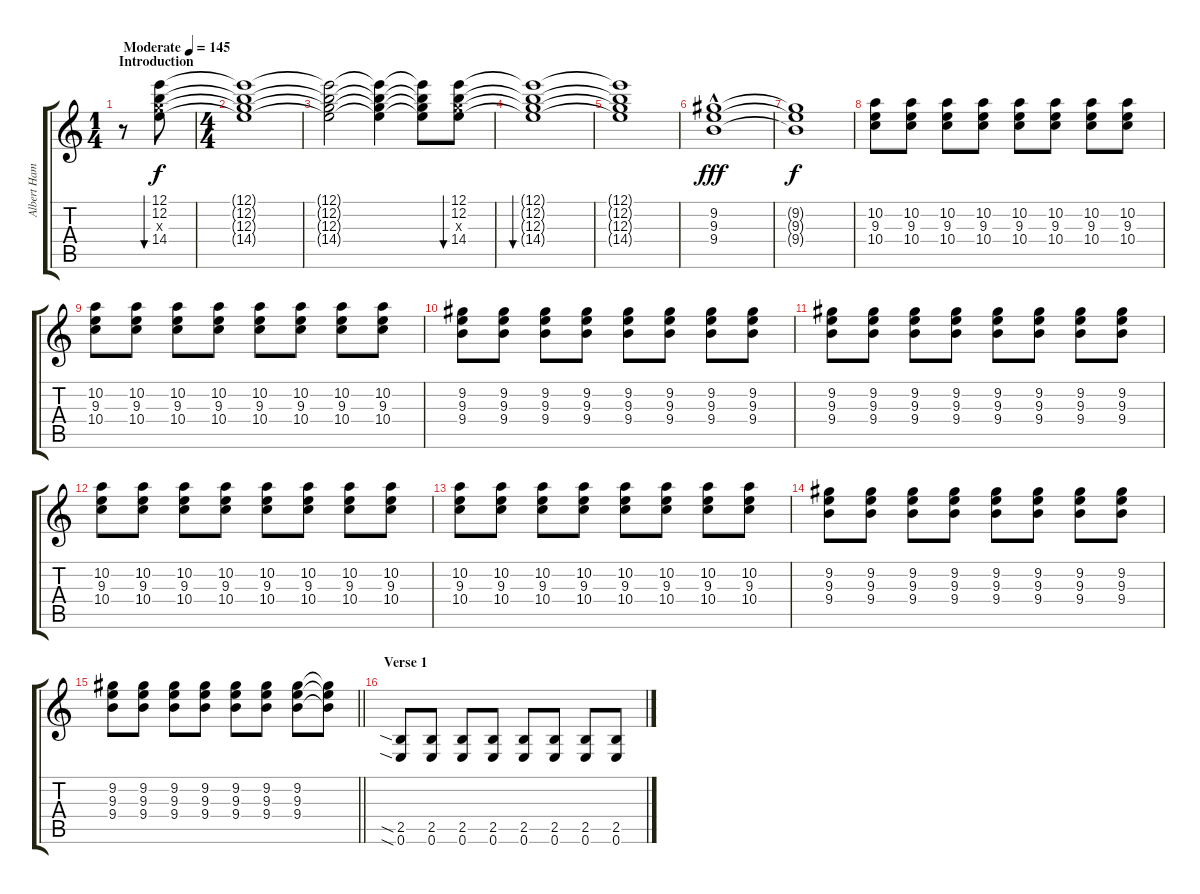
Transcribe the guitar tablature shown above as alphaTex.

\track ("Albert Hammond Jr." "Albert Ham") {instrument electricguitarjazz}
\staff {score tabs}
\tuning (E4 B3 G3 D3 A2 E2) {hide}
\ts (1 4)
\section ("" "Introduction")
\tempo (145 "Moderate")
\clef g2
\ks c
r.8{dy f instrument electricguitarjazz} (12.1 12.2 12.3{x} 14.4).8{bu 480} |
\ts (4 4)
(12.1{t} 12.2{t} 12.3{t} 14.4{t}).1 |
(12.1{t} 12.2{t} 12.3{t} 14.4{t}).2 (12.1{t} 12.2{t} 12.3{t} 14.4{t}).4 (12.1{t} 12.2{t} 12.3{t} 14.4{t}).8 (12.1 12.2 12.3{x} 14.4).8{bu 480} |
(12.1{t} 12.2{t} 12.3{t} 14.4{t}).1{bu 480} |
(12.1{t} 12.2{t} 12.3{t} 14.4{t}).1 |
(9.2{hac} 9.3{hac} 9.4{hac}).1{dy fff} |
(9.2{t} 9.3{t} 9.4{t}).1{dy f} |
(10.2 9.3 10.4).8 (10.2 9.3 10.4).8 (10.2 9.3 10.4).8 (10.2 9.3 10.4).8 (10.2 9.3 10.4).8 (10.2 9.3 10.4).8 (10.2 9.3 10.4).8 (10.2 9.3 10.4).8 |
(10.2 9.3 10.4).8 (10.2 9.3 10.4).8 (10.2 9.3 10.4).8 (10.2 9.3 10.4).8 (10.2 9.3 10.4).8 (10.2 9.3 10.4).8 (10.2 9.3 10.4).8 (10.2 9.3 10.4).8 |
(9.2 9.3 9.4).8 (9.2 9.3 9.4).8 (9.2 9.3 9.4).8 (9.2 9.3 9.4).8 (9.2 9.3 9.4).8 (9.2 9.3 9.4).8 (9.2 9.3 9.4).8 (9.2 9.3 9.4).8 |
(9.2 9.3 9.4).8 (9.2 9.3 9.4).8 (9.2 9.3 9.4).8 (9.2 9.3 9.4).8 (9.2 9.3 9.4).8 (9.2 9.3 9.4).8 (9.2 9.3 9.4).8 (9.2 9.3 9.4).8 |
(10.2 9.3 10.4).8 (10.2 9.3 10.4).8 (10.2 9.3 10.4).8 (10.2 9.3 10.4).8 (10.2 9.3 10.4).8 (10.2 9.3 10.4).8 (10.2 9.3 10.4).8 (10.2 9.3 10.4).8 |
(10.2 9.3 10.4).8 (10.2 9.3 10.4).8 (10.2 9.3 10.4).8 (10.2 9.3 10.4).8 (10.2 9.3 10.4).8 (10.2 9.3 10.4).8 (10.2 9.3 10.4).8 (10.2 9.3 10.4).8 |
(9.2 9.3 9.4).8 (9.2 9.3 9.4).8 (9.2 9.3 9.4).8 (9.2 9.3 9.4).8 (9.2 9.3 9.4).8 (9.2 9.3 9.4).8 (9.2 9.3 9.4).8 (9.2 9.3 9.4).8 |
\barLineRight lightlight
(9.2 9.3 9.4).8 (9.2 9.3 9.4).8 (9.2 9.3 9.4).8 (9.2 9.3 9.4).8 (9.2 9.3 9.4).8 (9.2 9.3 9.4).8 (9.2 9.3 9.4).8 (9.2{t} 9.3{t} 9.4{t}).8 |
\section ("" "Verse 1")
(2.5{sia} 0.6{sia}).8{volume 16} (2.5 0.6).8 (2.5 0.6).8 (2.5 0.6).8 (2.5 0.6).8 (2.5 0.6).8 (2.5 0.6).8 (2.5 0.6).8
